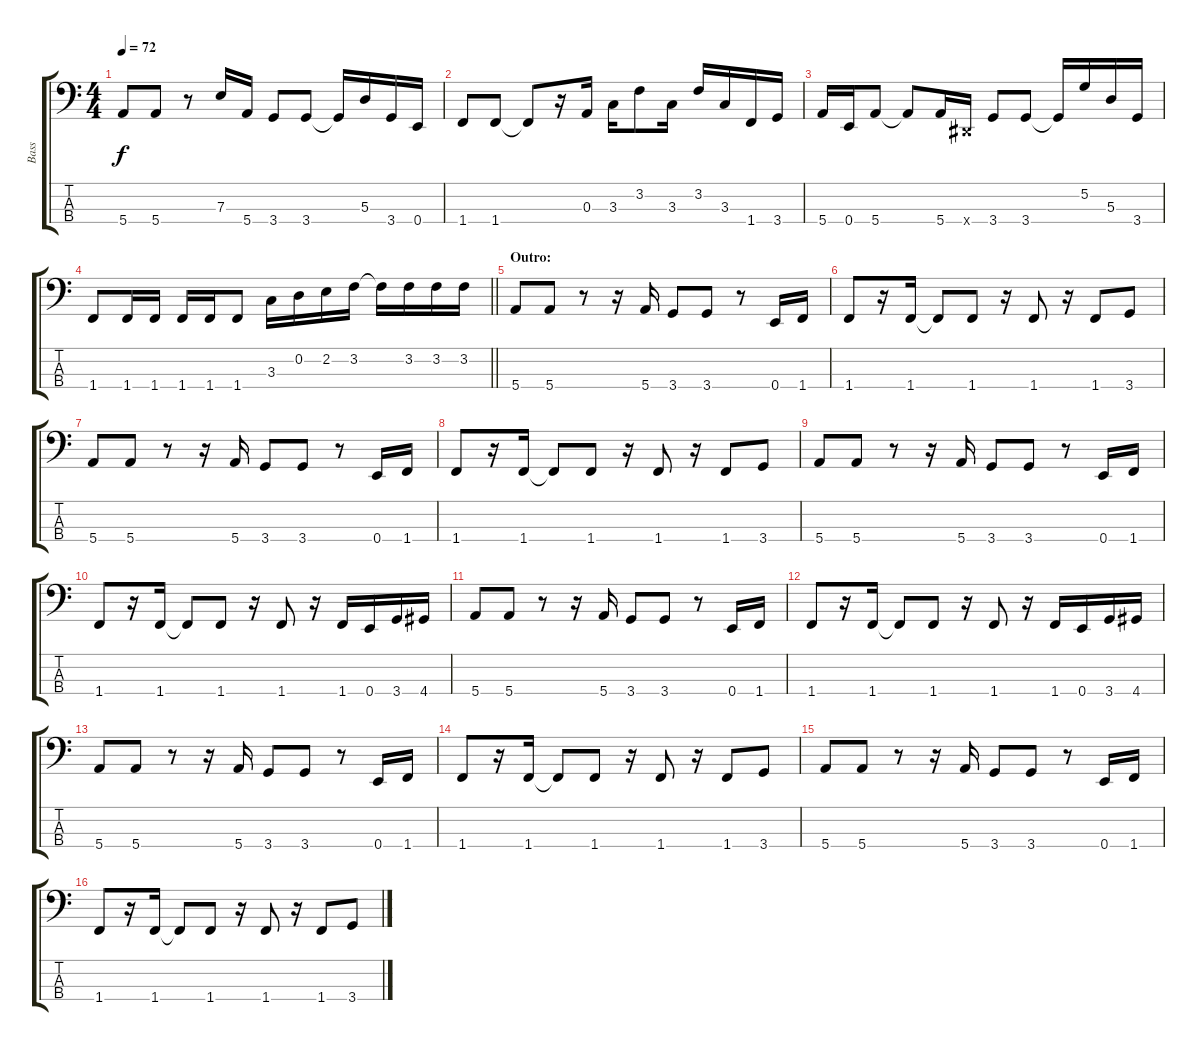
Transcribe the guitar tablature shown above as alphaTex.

\track ("Bass" "Bass") {instrument fretlessbass}
\staff {score tabs}
\tuning (G2 D2 A1 E1) {hide}
\ts (4 4)
\tempo 72
\clef f4
\ks c
5.4.8{dy f} 5.4.8 r.8 7.3.16 5.4.16 3.4.8 3.4.8 3.4{t}.16 5.3.16 3.4.16 0.4.16 |
1.4.8 1.4.8 1.4{t}.8 r.16 0.3.16 3.3.16 3.2.8 3.3.16 3.2.16 3.3.16 1.4.16 3.4.16 |
5.4.16 0.4.16 5.4.8 5.4{t}.8 5.4.16 -1.4{x}.16 3.4.8 3.4.8 3.4{t}.16 5.2.16 5.3.16 3.4.16 |
\barLineRight lightlight
1.4.8 1.4.16 1.4.16 1.4.16 1.4.16 1.4.8 3.3.16 0.2.16 2.2.16 3.2.16 3.2{t}.16 3.2.16 3.2.16 3.2.16 |
\section ("" "Outro:")
5.4.8 5.4.8 r.8 r.16 5.4.16 3.4.8 3.4.8 r.8 0.4.16 1.4.16 |
1.4.8 r.16 1.4.16 1.4{t}.8 1.4.8 r.16 1.4.8 r.16 1.4.8 3.4.8 |
5.4.8 5.4.8 r.8 r.16 5.4.16 3.4.8 3.4.8 r.8 0.4.16 1.4.16 |
1.4.8 r.16 1.4.16 1.4{t}.8 1.4.8 r.16 1.4.8 r.16 1.4.8 3.4.8 |
5.4.8 5.4.8 r.8 r.16 5.4.16 3.4.8 3.4.8 r.8 0.4.16 1.4.16 |
1.4.8 r.16 1.4.16 1.4{t}.8 1.4.8 r.16 1.4.8 r.16 1.4.16 0.4.16 3.4.16 4.4.16 |
5.4.8 5.4.8 r.8 r.16 5.4.16 3.4.8 3.4.8 r.8 0.4.16 1.4.16 |
1.4.8 r.16 1.4.16 1.4{t}.8 1.4.8 r.16 1.4.8 r.16 1.4.16 0.4.16 3.4.16 4.4.16 |
5.4.8 5.4.8 r.8 r.16 5.4.16 3.4.8 3.4.8 r.8 0.4.16 1.4.16 |
1.4.8 r.16 1.4.16 1.4{t}.8 1.4.8 r.16 1.4.8 r.16 1.4.8 3.4.8 |
5.4.8 5.4.8 r.8 r.16 5.4.16 3.4.8 3.4.8 r.8 0.4.16 1.4.16 |
1.4.8 r.16 1.4.16 1.4{t}.8 1.4.8 r.16 1.4.8 r.16 1.4.8 3.4.8
